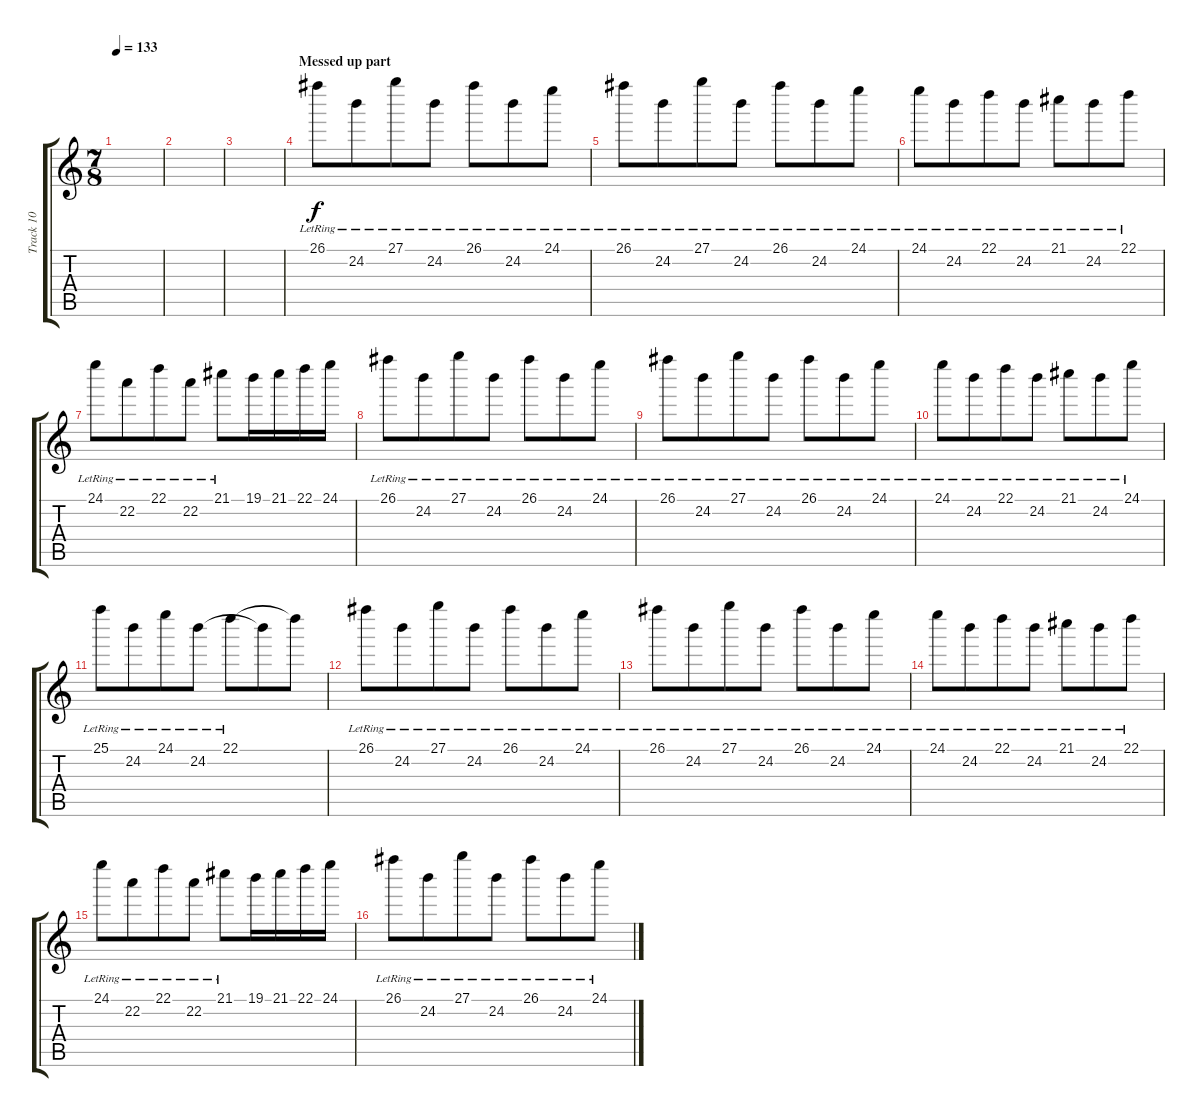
\track ("Track 10" "Track 10") {instrument glockenspiel}
\staff {score tabs}
\tuning (E5 B4 G4 D4 A3 E3) {hide}
\ts (7 8)
\tempo 133
\clef g2
\ks c
|
|
|
\section ("" "Messed up part")
26.1{lr}.8 24.2{lr}.8 27.1{lr}.8 24.2{lr}.8 26.1{lr}.8 24.2{lr}.8 24.1{lr}.8 |
26.1{lr}.8 24.2{lr}.8 27.1{lr}.8 24.2{lr}.8 26.1{lr}.8 24.2{lr}.8 24.1{lr}.8 |
24.1{lr}.8 24.2{lr}.8 22.1{lr}.8 24.2{lr}.8 21.1{lr}.8 24.2{lr}.8 22.1{lr}.8 |
24.1{lr}.8 22.2{lr}.8 22.1{lr}.8 22.2{lr}.8 21.1{lr}.8 19.1.16 21.1.16 22.1.16 24.1.16 |
26.1{lr}.8 24.2{lr}.8 27.1{lr}.8 24.2{lr}.8 26.1{lr}.8 24.2{lr}.8 24.1{lr}.8 |
26.1{lr}.8 24.2{lr}.8 27.1{lr}.8 24.2{lr}.8 26.1{lr}.8 24.2{lr}.8 24.1{lr}.8 |
24.1{lr}.8 24.2{lr}.8 22.1{lr}.8 24.2{lr}.8 21.1{lr}.8 24.2{lr}.8 24.1{lr}.8 |
25.1{lr}.8 24.2{lr}.8 24.1{lr}.8 24.2{lr}.8 22.1{lr}.8 24.2{t}.8 22.1{t}.8 |
26.1{lr}.8 24.2{lr}.8 27.1{lr}.8 24.2{lr}.8 26.1{lr}.8 24.2{lr}.8 24.1{lr}.8 |
26.1{lr}.8 24.2{lr}.8 27.1{lr}.8 24.2{lr}.8 26.1{lr}.8 24.2{lr}.8 24.1{lr}.8 |
24.1{lr}.8 24.2{lr}.8 22.1{lr}.8 24.2{lr}.8 21.1{lr}.8 24.2{lr}.8 22.1{lr}.8 |
24.1{lr}.8 22.2{lr}.8 22.1{lr}.8 22.2{lr}.8 21.1{lr}.8 19.1.16 21.1.16 22.1.16 24.1.16 |
26.1{lr}.8 24.2{lr}.8 27.1{lr}.8 24.2{lr}.8 26.1{lr}.8 24.2{lr}.8 24.1{lr}.8
